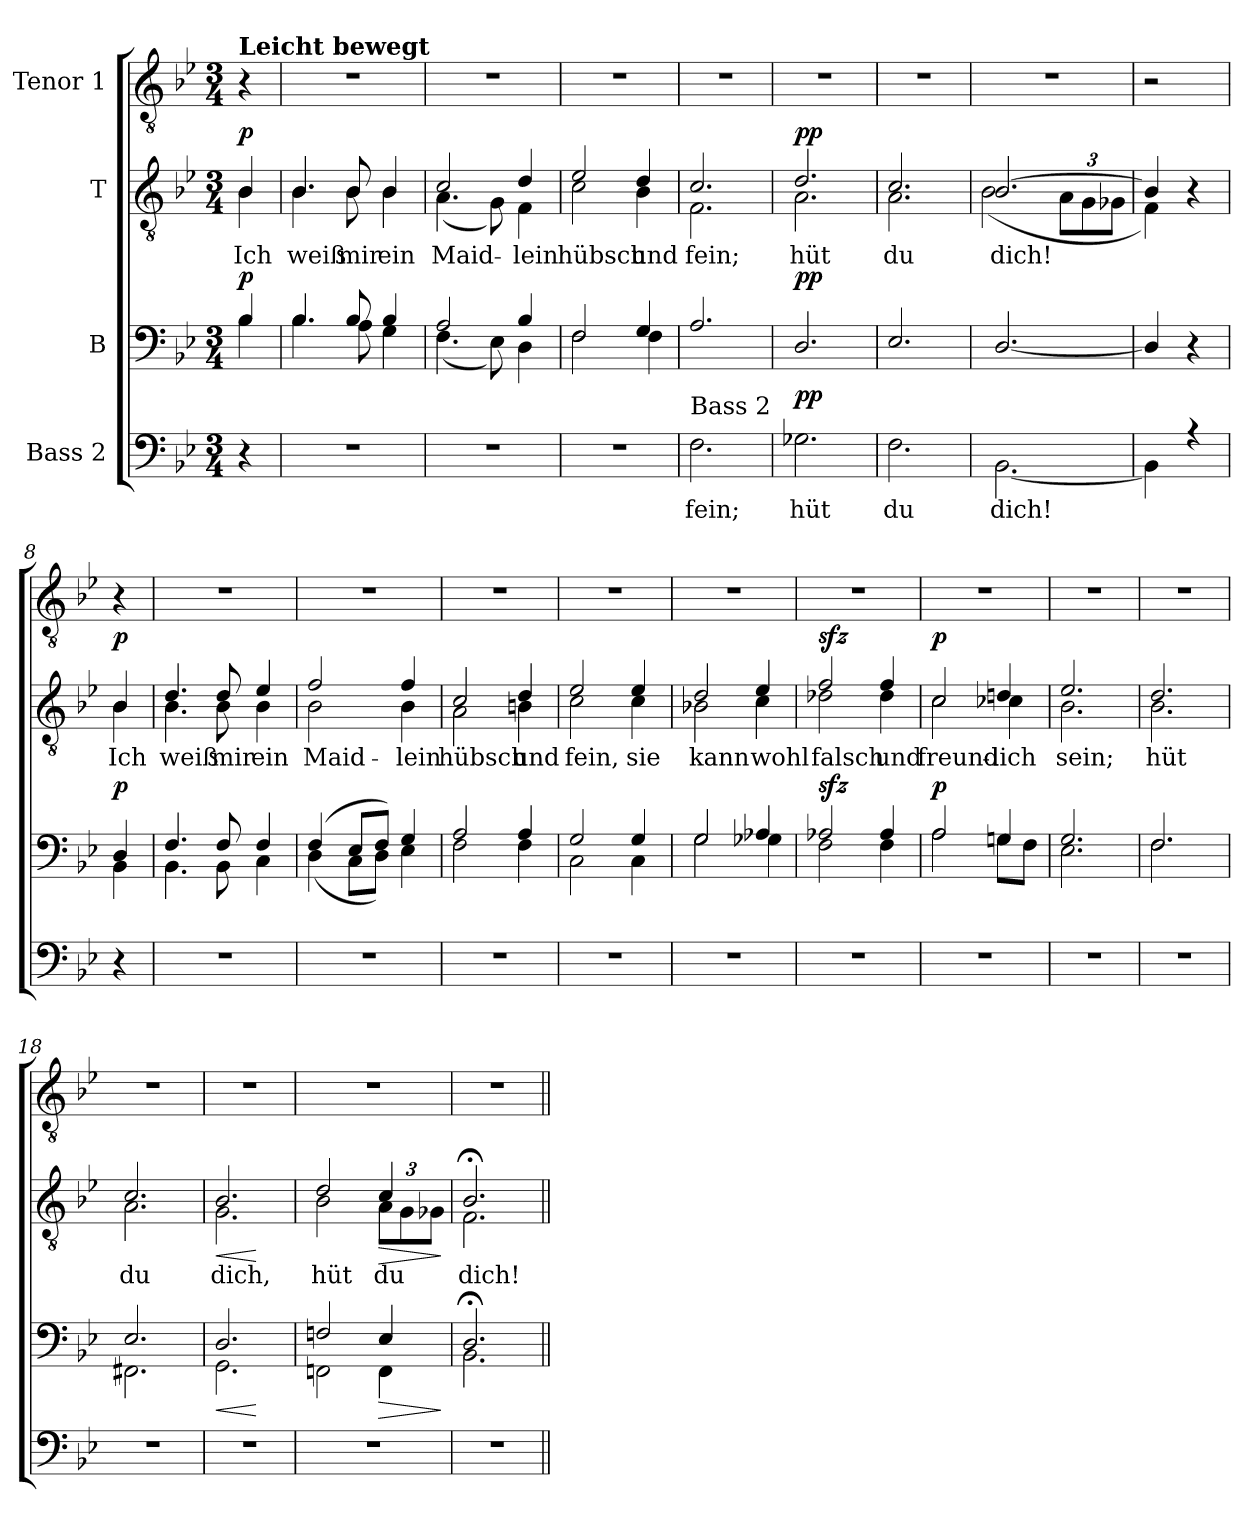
**kern	**text	**dynam	**kern	**dynam	**kern	**text	**dynam	**kern
*part4	*part4	*part4	*part3	*part3	*part2	*part2	*part2	*part1
*staff4	*staff4	*staff4	*staff3	*staff3	*staff2	*staff2	*staff2	*staff1
*I"Bass 2	*	*	*I"B	*	*I"T	*	*	*I"Tenor 1
*clefF4	*	*	*clefF4	*	*clefGv2	*	*	*clefGv2
*k[b-e-]	*	*	*k[b-e-]	*	*k[b-e-]	*	*	*k[b-e-]
*M3/4	*	*	*M3/4	*	*M3/4	*	*	*M3/4
=	=	=	=	=	=	=	=	=
*	*	*	*^	*	*	*	*	*
!	!	!	!	!	!	!	!	!	!LO:TX:a:B:t=Leicht bewegt
!	!	!	!	!	!LO:DY:a	!	!LO:LY:b	!LO:DY:a	!
*	*	*	*	*	*	*^	*	*	*
4r	.	.	4B-/	4B-\	p	4B-/	4B-\	Ich	p	4r
=1	=1	=1	=1	=1	=1	=1	=1	=1	=1	=1
!	!	!	!	!	!	!	!	!LO:LY:b	!	!
2.r	.	.	4.B-/	4.B-\	.	4.B-/	4.B-\	weiß	.	2.r
!	!	!	!	!	!	!	!	!LO:LY:b	!	!
.	.	.	8B-/	8A\	.	8B-/	8B-\	mir	.	.
!	!	!	!	!	!	!	!	!LO:LY:b	!	!
.	.	.	4B-/	4G\	.	4B-/	4B-\	ein	.	.
=2	=2	=2	=2	=2	=2	=2	=2	=2	=2	=2
!	!	!	!	!	!	!	!	!LO:LY:b	!	!
2.r	.	.	2A/	(4.F\	.	2c/	(4.A\	Maid-	.	2.r
.	.	.	.	8E-\)	.	.	8G\)	.	.	.
!	!	!	!	!	!	!	!	!LO:LY:b	!	!
.	.	.	4B-/	4D\	.	4d/	4F\	-lein	.	.
=3	=3	=3	=3	=3	=3	=3	=3	=3	=3	=3
!	!	!	!	!	!	!	!	!LO:LY:b	!	!
2.r	.	.	2F/	2F\	.	2e-/	2c\	hübsch	.	2.r
!	!	!	!	!	!	!	!	!LO:LY:b	!	!
.	.	.	4G/	4F\	.	4d/	4B-\	und	.	.
=4	=4	=4	=4	=4	=4	=4	=4	=4	=4	=4
*^	*	*	*	*	*	*	*	*	*	*
!LO:TX:a:t=Bass 2	!	!	!	!	!	!	!	!	!	!	!
!	!	!LO:LY:b	!	!	!	!	!	!	!LO:LY:b	!	!
*	*	*	*	*v	*v	*	*	*	*	*	*
2.ryy	2.F\	fein;	.	2.A/	.	2.c/	2.F\	fein;	.	2.r
=5	=5	=5	=5	=5	=5	=5	=5	=5	=5	=5
!	!	!LO:LY:b	!LO:DY:a	!	!LO:DY:a	!	!	!LO:LY:b	!LO:DY:a	!
2.ryy	2.G-X\	hüt	pp	2.D/	pp	2.d/	2.A\	hüt	pp	2.r
=6	=6	=6	=6	=6	=6	=6	=6	=6	=6	=6
!	!	!LO:LY:b	!	!	!	!	!	!LO:LY:b	!	!
2.ryy	2.F\	du	.	2.E-/	.	2.c/	2.A\	du	.	2.r
=7	=7	=7	=7	=7	=7	=7	=7	=7	=7	=7
!	!	!LO:LY:b	!	!	!	!	!	!LO:LY:b	!	!
2.ryy	[2.BB-\	dich!	.	[2.D/	.	[2.B-/	(2B-\	dich!	.	2.r
*	*	*	*	*	*	*	*Xbrackettup	*	*	*
.	.	.	.	.	.	.	12A\L	.	.	.
.	.	.	.	.	.	.	12G\	.	.	.
.	.	.	.	.	.	.	12G-X\J	.	.	.
=8	=8	=8	=8	=8	=8	=8	=8	=8	=8	=8
4ryy	4BB-\]	.	.	4D/]	.	4B-/]	4F\)	.	.	2r
4ryy	4rA	.	.	4r	.	4r	4ryy	.	.	.
!!LO:LB:g=z
=8X1	=8X1	=8X1	=8X1	=8X1	=8X1	=8X1	=8X1	=8X1	=8X1	=8X1
*	*	*	*	*^	*	*	*	*	*	*
!	!	!	!	!	!	!LO:DY:a	!	!	!LO:LY:b	!LO:DY:a	!
*v	*v	*	*	*	*	*	*	*	*	*	*
4r	.	.	4D/	4BB-\	p	4B-/	4B-\	Ich	p	4r
=9	=9	=9	=9	=9	=9	=9	=9	=9	=9	=9
!	!	!	!	!	!	!	!	!LO:LY:b	!	!
2.r	.	.	4.F/	4.BB-\	.	4.d/	4.B-\	weiß	.	2.r
!	!	!	!	!	!	!	!	!LO:LY:b	!	!
.	.	.	8F/	8BB-\	.	8d/	8B-\	mir	.	.
!	!	!	!	!	!	!	!	!LO:LY:b	!	!
.	.	.	4F/	4C\	.	4e-/	4B-\	ein	.	.
=10	=10	=10	=10	=10	=10	=10	=10	=10	=10	=10
!	!	!	!	!	!	!	!	!LO:LY:b	!	!
2.r	.	.	(4F/	(4D\	.	2f/	2B-\	Maid-	.	2.r
.	.	.	8E-/L	8C\L	.	.	.	.	.	.
.	.	.	8F/J)	8D\J)	.	.	.	.	.	.
!	!	!	!	!	!	!	!	!LO:LY:b	!	!
.	.	.	4G/	4E-\	.	4f/	4B-\	-lein	.	.
=11	=11	=11	=11	=11	=11	=11	=11	=11	=11	=11
!	!	!	!	!	!	!	!	!LO:LY:b	!	!
2.r	.	.	2A/	2F\	.	2c/	2A\	hübsch	.	2.r
!	!	!	!	!	!	!	!	!LO:LY:b	!	!
.	.	.	4A/	4F\	.	4d/	4Bn\	und	.	.
=12	=12	=12	=12	=12	=12	=12	=12	=12	=12	=12
!	!	!	!	!	!	!	!	!LO:LY:b	!	!
2.r	.	.	2G/	2C\	.	2e-/	2c\	fein,	.	2.r
!	!	!	!	!	!	!	!	!LO:LY:b	!	!
.	.	.	4G/	4C\	.	4e-/	4c\	sie	.	.
=13	=13	=13	=13	=13	=13	=13	=13	=13	=13	=13
!	!	!	!	!	!	!	!	!LO:LY:b	!	!
2.r	.	.	2G/	2G\	.	2d/	2B-X\	kann	.	2.r
!	!	!	!	!	!	!	!	!LO:LY:b	!	!
.	.	.	4A-X/	4G-X\	.	4e-/	4c\	wohl	.	.
=14	=14	=14	=14	=14	=14	=14	=14	=14	=14	=14
!	!	!	!	!	!LO:DY:a	!	!	!LO:LY:b	!LO:DY:a	!
2.r	.	.	2A-X/	2F\	sfz	2f/	2d-X\	falsch	sfz	2.r
!	!	!	!	!	!	!	!	!LO:LY:b	!	!
.	.	.	4A-/	4F\	.	4f/	4d-\	und	.	.
!!LO:LB:g=z
=15	=15	=15	=15	=15	=15	=15	=15	=15	=15	=15
!	!	!	!	!	!LO:DY:a	!	!	!LO:LY:b	!LO:DY:a	!
2.r	.	.	2A/	2A\	p	2c/	2c\	freund-	p	2.r
!	!	!	!	!	!	!	!	!LO:LY:b	!	!
.	.	.	4Gn/	8G\L	.	4dn/	4c-X\	-lich	.	.
.	.	.	.	8F\J	.	.	.	.	.	.
=16	=16	=16	=16	=16	=16	=16	=16	=16	=16	=16
!	!	!	!	!	!	!	!	!LO:LY:b	!	!
2.r	.	.	2.G/	2.E-\	.	2.e-/	2.B-\	sein;	.	2.r
=17	=17	=17	=17	=17	=17	=17	=17	=17	=17	=17
!	!	!	!	!	!	!	!	!LO:LY:b	!	!
2.r	.	.	2.F/	2.F\	.	2.d/	2.B-\	hüt	.	2.r
=18	=18	=18	=18	=18	=18	=18	=18	=18	=18	=18
!	!	!	!	!	!	!	!	!LO:LY:b	!	!
2.r	.	.	2.E-/	2.FF#X\	.	2.c/	2.A\	du	.	2.r
=19	=19	=19	=19	=19	=19	=19	=19	=19	=19	=19
!	!	!	!	!	!LO:HP:b	!	!	!LO:LY:b	!LO:HP:b	!
2.r	.	.	2.D/	2.GG\	<	2.B-/	2.G\	dich,	<	2.r
*	*	*	*v	*v	*	*	*	*	*	*
*	*	*	*	*	*v	*v	*	*	*
.	.	.	.	[	.	.	[	.
=20	=20	=20	=20	=20	=20	=20	=20	=20
*	*	*	*^	*	*	*	*	*
!	!	!	!	!	!	!	!LO:LY:b	!	!
*	*	*	*	*	*	*^	*	*	*
2.r	.	.	2Fn/	2FFn\	.	2d/	2B-\	hüt	.	2.r
!	!	!	!	!	!LO:HP:b	!	!	!LO:LY:b	!LO:HP:b	!
.	.	.	4E-/	4FF\	>	4c/	12A\L	du	>	.
.	.	.	.	.	.	.	12G\	.	.	.
.	.	.	.	.	.	.	12G-X\J	.	.	.
*	*	*	*v	*v	*	*	*	*	*	*
*	*	*	*	*	*v	*v	*	*	*
.	.	.	.	]	.	.	]	.
=21	=21	=21	=21	=21	=21	=21	=21	=21
*	*	*	*^	*	*	*	*	*
!	!	!	!	!	!	!	!LO:LY:b	!	!
*	*	*	*	*	*	*^	*	*	*
2.r	.	.	2.D;</	2.BB-\	.	2.B-;</	2.F\	dich!	.	2.r
*	*	*	*v	*v	*	*	*	*	*	*
*	*	*	*	*	*v	*v	*	*	*
=||	=||	=||	=||	=||	=||	=||	=||	=||
*-	*-	*-	*-	*-	*-	*-	*-	*-
